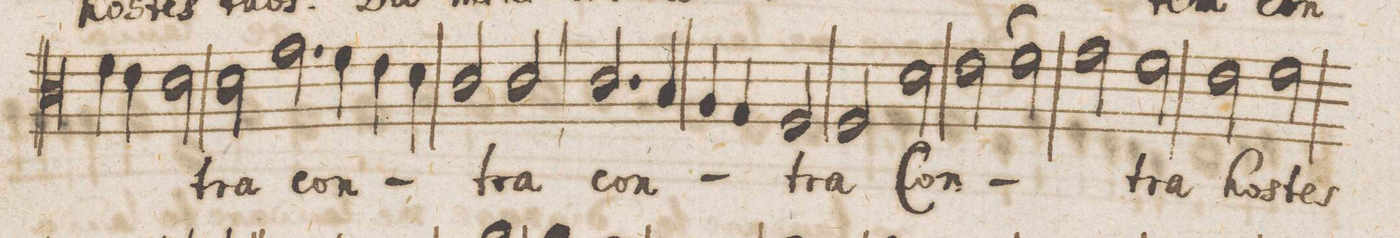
**kern	**text
*I"Alto	*
*clefC3	*
*k[]	*
*met(C|)	*
*M2/1	*
4f\	.
4e\	.
2d\	.
=55-	=55-
2d\	-tra
2.g\	con-
4f\	.
4e\	.
4d\	.
=56-	=56-
2c/	.
2c,</	-tra
2.c/	con-
4B/	.
=57-	=57-
4A/	.
4G/	.
2F/	.
2F/	-tra
2d\	Con-
=58-	=58-
2e\	.
(>2f\	.
2g\)	.
2f\	-tra
=59-	=59-
2e\	hos-
2f\	-tes
*-	*-
